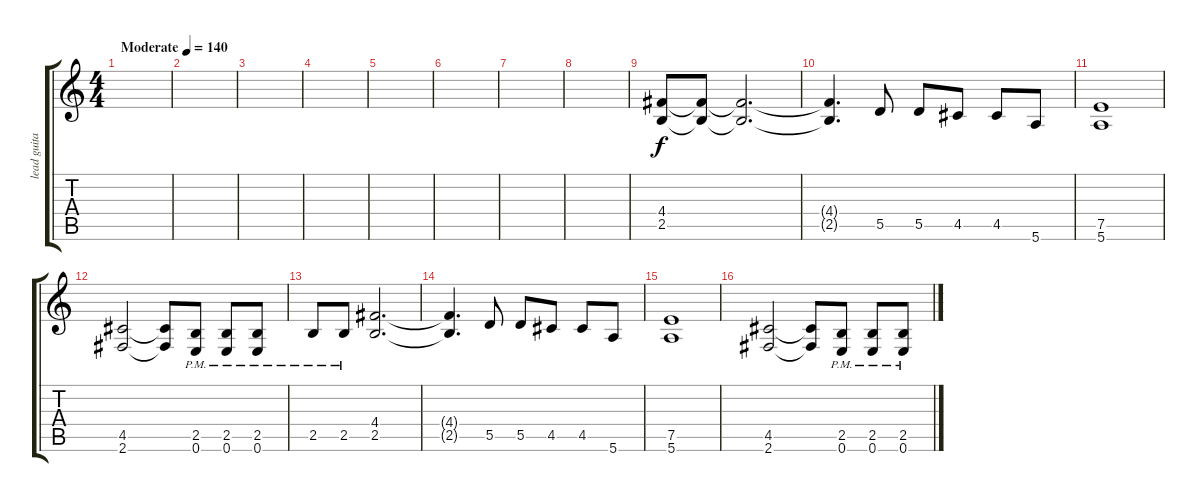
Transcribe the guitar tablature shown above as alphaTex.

\track ("lead guitar" "lead guita") {instrument distortionguitar}
\staff {score tabs}
\tuning (E4 B3 G3 D3 A2 E2) {hide}
\ts (4 4)
\tempo (140 "Moderate")
\clef g2
\ks c
|
|
|
|
|
|
|
|
(4.4 2.5).8 (4.4{t} 2.5{t}).8 (4.4{t} 2.5{t}).2{d} |
(4.4{t} 2.5{t}).4{d} 5.5.8 5.5.8 4.5.8 4.5.8 5.6.8 |
(7.5 5.6).1 |
(4.5 2.6).2 (4.5{t} 2.6{t}).8 (2.5 0.6{pm}).8 (2.5 0.6{pm}).8 (2.5 0.6{pm}).8 |
2.5{pm}.8 2.5{pm}.8 (4.4 2.5).2{d} |
(4.4{t} 2.5{t}).4{d} 5.5.8 5.5.8 4.5.8 4.5.8 5.6.8 |
(7.5 5.6).1 |
(4.5 2.6).2 (4.5{t} 2.6{t}).8 (2.5 0.6{pm}).8 (2.5 0.6{pm}).8 (2.5 0.6{pm}).8
